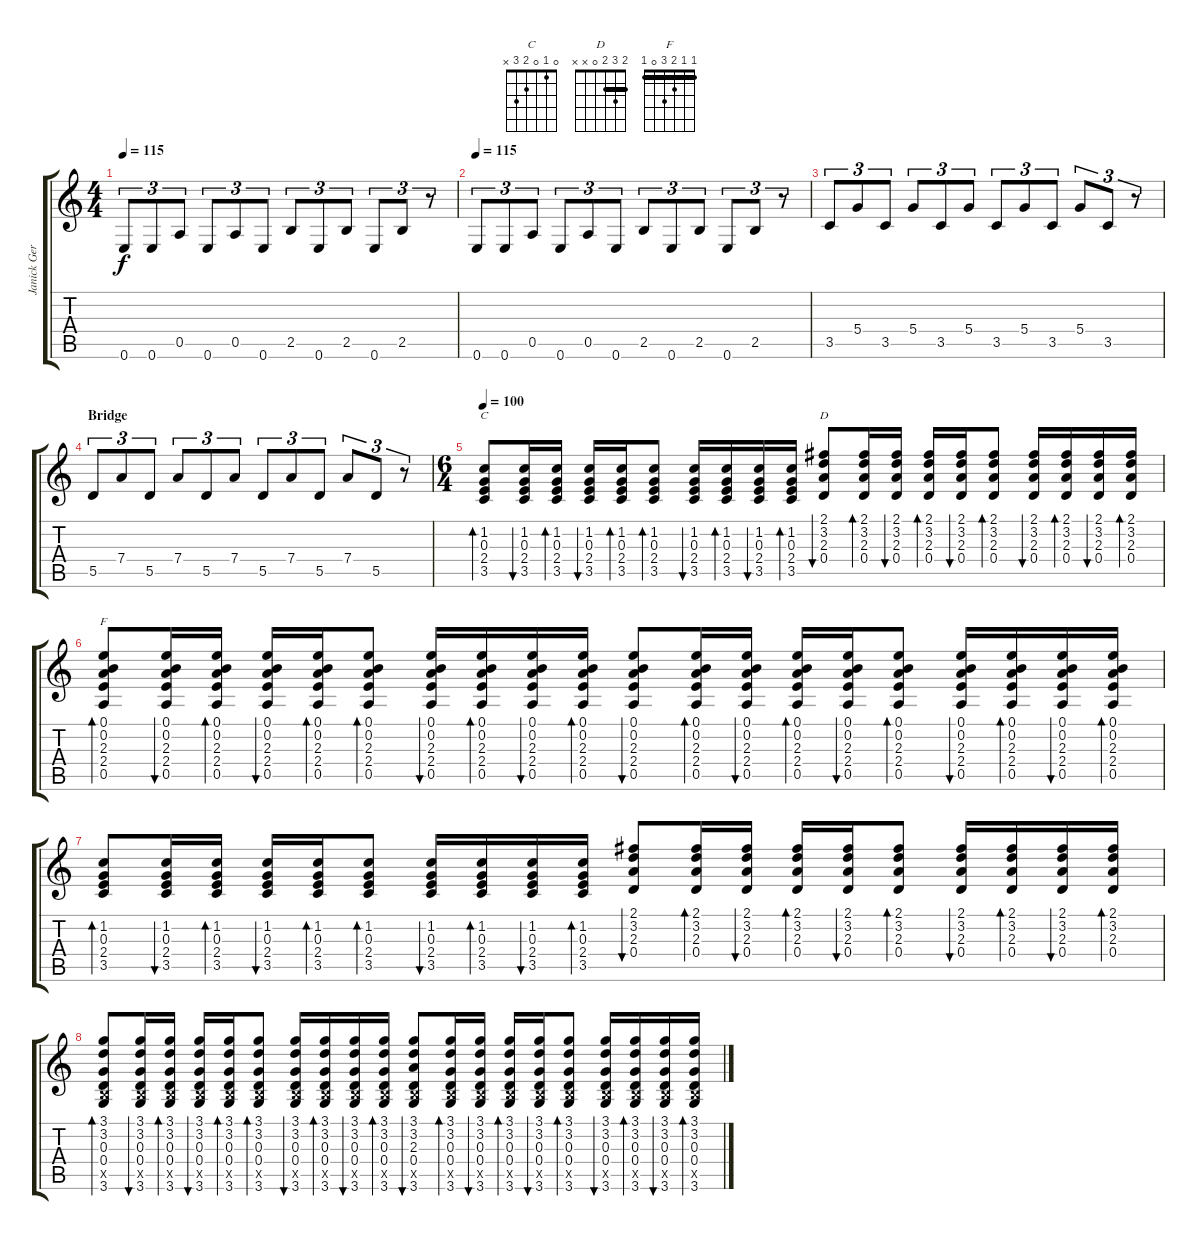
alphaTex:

\track ("Janick Gers" "Janick Ger") {instrument acousticguitarsteel}
\staff {score tabs}
\tuning (E4 B3 G3 D3 A2 E2) {hide}
\chord ("C" 0 1 0 2 3 x)
\chord ("D" 2 3 2 0 x x) {barre 2}
\chord ("F" 1 1 2 3 0 1) {barre 1}
\ts (4 4)
\tempo 115
\clef g2
\ks c
0.6.8{tu (3 2) dy f} 0.6.8{tu (3 2)} 0.5.8{tu (3 2)} 0.6.8{tu (3 2)} 0.5.8{tu (3 2)} 0.6.8{tu (3 2)} 2.5.8{tu (3 2)} 0.6.8{tu (3 2)} 2.5.8{tu (3 2)} 0.6.8{tu (3 2)} 2.5.8{tu (3 2)} r.8{tu (3 2)} |
\tempo 115
0.6.8{tu (3 2)} 0.6.8{tu (3 2)} 0.5.8{tu (3 2)} 0.6.8{tu (3 2)} 0.5.8{tu (3 2)} 0.6.8{tu (3 2)} 2.5.8{tu (3 2)} 0.6.8{tu (3 2)} 2.5.8{tu (3 2)} 0.6.8{tu (3 2)} 2.5.8{tu (3 2)} r.8{tu (3 2)} |
3.5.8{tu (3 2)} 5.4.8{tu (3 2)} 3.5.8{tu (3 2)} 5.4.8{tu (3 2)} 3.5.8{tu (3 2)} 5.4.8{tu (3 2)} 3.5.8{tu (3 2)} 5.4.8{tu (3 2)} 3.5.8{tu (3 2)} 5.4.8{tu (3 2)} 3.5.8{tu (3 2)} r.8{tu (3 2)} |
\section ("" "Bridge")
5.5.8{tu (3 2)} 7.4.8{tu (3 2)} 5.5.8{tu (3 2)} 7.4.8{tu (3 2)} 5.5.8{tu (3 2)} 7.4.8{tu (3 2)} 5.5.8{tu (3 2)} 7.4.8{tu (3 2)} 5.5.8{tu (3 2)} 7.4.8{tu (3 2)} 5.5.8{tu (3 2)} r.8{tu (3 2)} |
\ts (6 4)
\tempo 100
(1.2 0.3 2.4 3.5).8{bd 60 ch "C"} (1.2 0.3 2.4 3.5).16{bu 60} (1.2 0.3 2.4 3.5).16{bd 60} (1.2 0.3 2.4 3.5).16{bu 60} (1.2 0.3 2.4 3.5).16{bd 60} (1.2 0.3 2.4 3.5).8{bd 60} (1.2 0.3 2.4 3.5).16{bu 60} (1.2 0.3 2.4 3.5).16{bd 60} (1.2 0.3 2.4 3.5).16{bu 60} (1.2 0.3 2.4 3.5).16{bd 60} (2.1 3.2 2.3 0.4).8{bu 60 ch "D"} (2.1 3.2 2.3 0.4).16{bd 60} (2.1 3.2 2.3 0.4).16{bu 60} (2.1 3.2 2.3 0.4).16{bd 60} (2.1 3.2 2.3 0.4).16{bu 60} (2.1 3.2 2.3 0.4).8{bd 60} (2.1 3.2 2.3 0.4).16{bu 60} (2.1 3.2 2.3 0.4).16{bd 60} (2.1 3.2 2.3 0.4).16{bu 60} (2.1 3.2 2.3 0.4).16{bd 60} |
(0.1 0.2 2.3 2.4 0.5).8{bd 60 ch "F"} (0.1 0.2 2.3 2.4 0.5).16{bu 60} (0.1 0.2 2.3 2.4 0.5).16{bd 60} (0.1 0.2 2.3 2.4 0.5).16{bu 60} (0.1 0.2 2.3 2.4 0.5).16{bd 60} (0.1 0.2 2.3 2.4 0.5).8{bd 60} (0.1 0.2 2.3 2.4 0.5).16{bu 60} (0.1 0.2 2.3 2.4 0.5).16{bd 60} (0.1 0.2 2.3 2.4 0.5).16{bu 60} (0.1 0.2 2.3 2.4 0.5).16{bd 60} (0.1 0.2 2.3 2.4 0.5).8{bu 60} (0.1 0.2 2.3 2.4 0.5).16{bd 60} (0.1 0.2 2.3 2.4 0.5).16{bu 60} (0.1 0.2 2.3 2.4 0.5).16{bd 60} (0.1 0.2 2.3 2.4 0.5).16{bu 60} (0.1 0.2 2.3 2.4 0.5).8{bd 60} (0.1 0.2 2.3 2.4 0.5).16{bu 60} (0.1 0.2 2.3 2.4 0.5).16{bd 60} (0.1 0.2 2.3 2.4 0.5).16{bu 60} (0.1 0.2 2.3 2.4 0.5).16{bd 60} |
(1.2 0.3 2.4 3.5).8{bd 60} (1.2 0.3 2.4 3.5).16{bu 60} (1.2 0.3 2.4 3.5).16{bd 60} (1.2 0.3 2.4 3.5).16{bu 60} (1.2 0.3 2.4 3.5).16{bd 60} (1.2 0.3 2.4 3.5).8{bd 60} (1.2 0.3 2.4 3.5).16{bu 60} (1.2 0.3 2.4 3.5).16{bd 60} (1.2 0.3 2.4 3.5).16{bu 60} (1.2 0.3 2.4 3.5).16{bd 60} (2.1 3.2 2.3 0.4).8{bu 60} (2.1 3.2 2.3 0.4).16{bd 60} (2.1 3.2 2.3 0.4).16{bu 60} (2.1 3.2 2.3 0.4).16{bd 60} (2.1 3.2 2.3 0.4).16{bu 60} (2.1 3.2 2.3 0.4).8{bd 60} (2.1 3.2 2.3 0.4).16{bu 60} (2.1 3.2 2.3 0.4).16{bd 60} (2.1 3.2 2.3 0.4).16{bu 60} (2.1 3.2 2.3 0.4).16{bd 60} |
(3.1 3.2 0.3 0.4 2.5{x} 3.6).8{bd 60} (3.1 3.2 0.3 0.4 2.5{x} 3.6).16{bu 60} (3.1 3.2 0.3 0.4 2.5{x} 3.6).16{bd 60} (3.1 3.2 0.3 0.4 2.5{x} 3.6).16{bu 60} (3.1 3.2 0.3 0.4 2.5{x} 3.6).16{bd 60} (3.1 3.2 0.3 0.4 2.5{x} 3.6).8{bd 60} (3.1 3.2 0.3 0.4 2.5{x} 3.6).16{bu 60} (3.1 3.2 0.3 0.4 2.5{x} 3.6).16{bd 60} (3.1 3.2 0.3 0.4 2.5{x} 3.6).16{bu 60} (3.1 3.2 0.3 0.4 2.5{x} 3.6).16{bd 60} (3.1 3.2 2.3 0.4 2.5{x} 3.6).8{bu 60} (3.1 3.2 0.3 0.4 2.5{x} 3.6).16{bd 60} (3.1 3.2 0.3 0.4 2.5{x} 3.6).16{bu 60} (3.1 3.2 0.3 0.4 2.5{x} 3.6).16{bd 60} (3.1 3.2 0.3 0.4 2.5{x} 3.6).16{bu 60} (3.1 3.2 0.3 0.4 2.5{x} 3.6).8{bd 60} (3.1 3.2 0.3 0.4 2.5{x} 3.6).16{bu 60} (3.1 3.2 0.3 0.4 2.5{x} 3.6).16{bd 60} (3.1 3.2 0.3 0.4 2.5{x} 3.6).16{bu 60} (3.1 3.2 0.3 0.4 2.5{x} 3.6).16{bd 60}
